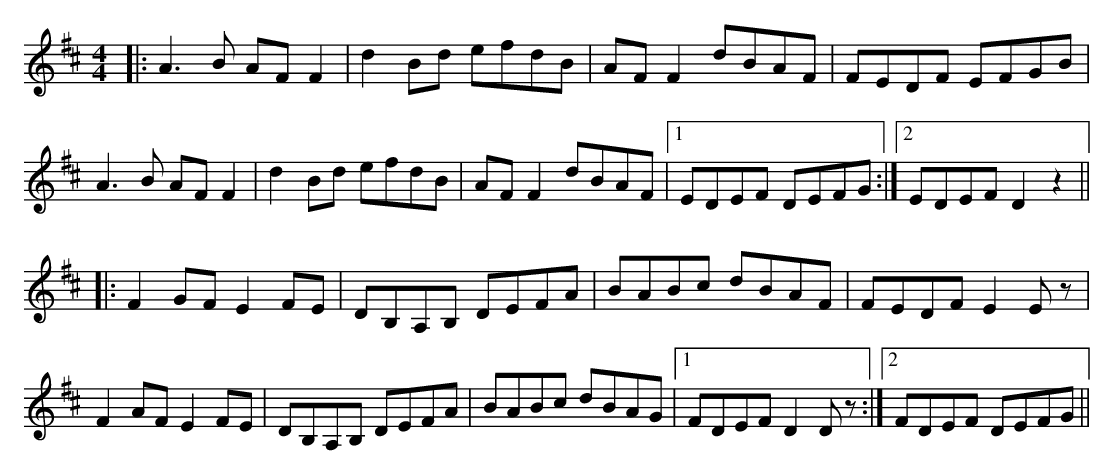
X:1
M:4/4
K:D
|:A3 B AF F2|d2 Bd efdB|AF F2 dBAF|FEDF EFGB|
A3 B AF F2|d2 Bd efdB|AF F2 dBAF|1 EDEF DEFG:|2 EDEF D2 z2||
|:F2 GF E2 FE|DB,A,B, DEFA|BABc dBAF|FEDF E2 Ez|
F2 AF E2 FE|DB,A,B, DEFA|BABc dBAG|1 FDEF D2 Dz:|2 FDEF DEFG||
